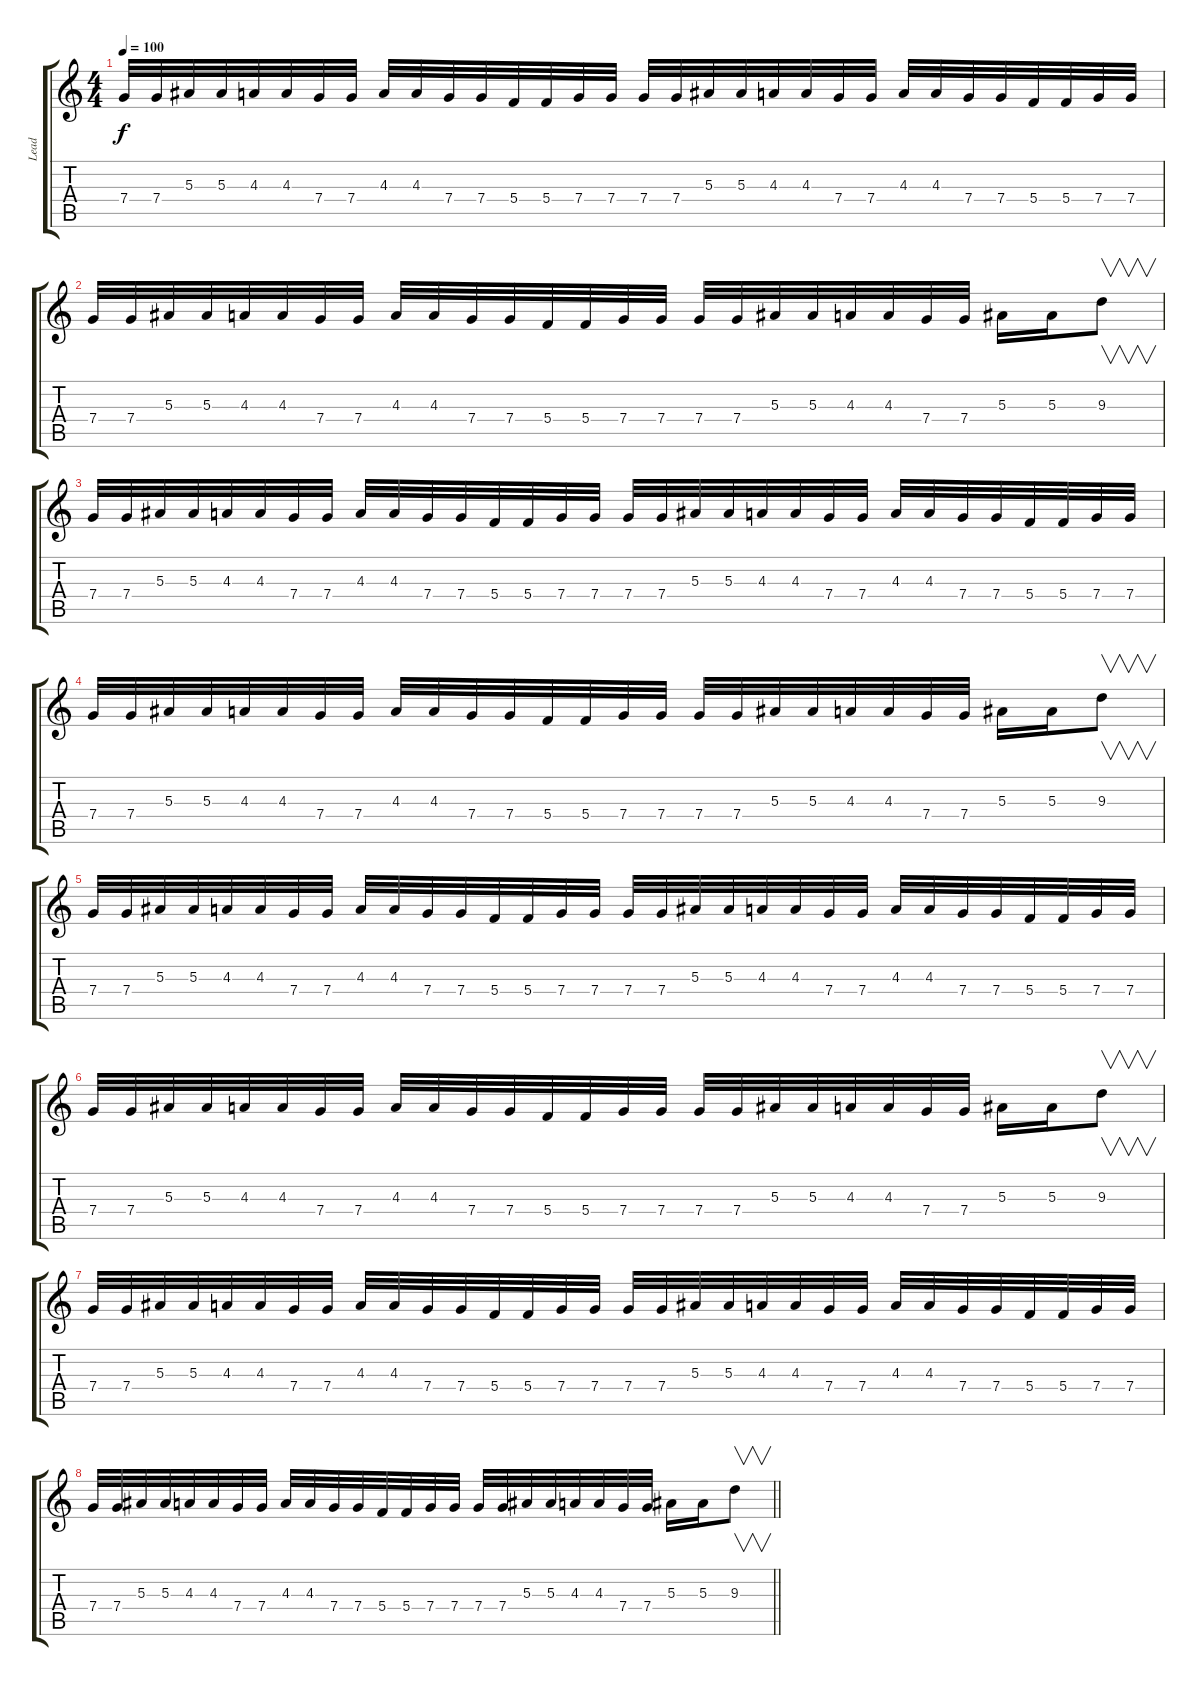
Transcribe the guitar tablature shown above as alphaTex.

\track ("Lead" "Lead") {instrument distortionguitar}
\staff {score tabs}
\tuning (D4 A3 F3 C3 G2 D2) {hide}
\ts (4 4)
\tempo 100
\clef g2
\ks c
7.4.32{dy f} 7.4.32 5.3.32 5.3.32 4.3.32 4.3.32 7.4.32 7.4.32 4.3.32 4.3.32 7.4.32 7.4.32 5.4.32 5.4.32 7.4.32 7.4.32 7.4.32 7.4.32 5.3.32 5.3.32 4.3.32 4.3.32 7.4.32 7.4.32 4.3.32 4.3.32 7.4.32 7.4.32 5.4.32 5.4.32 7.4.32 7.4.32 |
7.4.32 7.4.32 5.3.32 5.3.32 4.3.32 4.3.32 7.4.32 7.4.32 4.3.32 4.3.32 7.4.32 7.4.32 5.4.32 5.4.32 7.4.32 7.4.32 7.4.32 7.4.32 5.3.32 5.3.32 4.3.32 4.3.32 7.4.32 7.4.32 5.3.16 5.3.16 9.3.8{v} |
7.4.32 7.4.32 5.3.32 5.3.32 4.3.32 4.3.32 7.4.32 7.4.32 4.3.32 4.3.32 7.4.32 7.4.32 5.4.32 5.4.32 7.4.32 7.4.32 7.4.32 7.4.32 5.3.32 5.3.32 4.3.32 4.3.32 7.4.32 7.4.32 4.3.32 4.3.32 7.4.32 7.4.32 5.4.32 5.4.32 7.4.32 7.4.32 |
7.4.32 7.4.32 5.3.32 5.3.32 4.3.32 4.3.32 7.4.32 7.4.32 4.3.32 4.3.32 7.4.32 7.4.32 5.4.32 5.4.32 7.4.32 7.4.32 7.4.32 7.4.32 5.3.32 5.3.32 4.3.32 4.3.32 7.4.32 7.4.32 5.3.16 5.3.16 9.3.8{v} |
7.4.32 7.4.32 5.3.32 5.3.32 4.3.32 4.3.32 7.4.32 7.4.32 4.3.32 4.3.32 7.4.32 7.4.32 5.4.32 5.4.32 7.4.32 7.4.32 7.4.32 7.4.32 5.3.32 5.3.32 4.3.32 4.3.32 7.4.32 7.4.32 4.3.32 4.3.32 7.4.32 7.4.32 5.4.32 5.4.32 7.4.32 7.4.32 |
7.4.32 7.4.32 5.3.32 5.3.32 4.3.32 4.3.32 7.4.32 7.4.32 4.3.32 4.3.32 7.4.32 7.4.32 5.4.32 5.4.32 7.4.32 7.4.32 7.4.32 7.4.32 5.3.32 5.3.32 4.3.32 4.3.32 7.4.32 7.4.32 5.3.16 5.3.16 9.3.8{v} |
7.4.32 7.4.32 5.3.32 5.3.32 4.3.32 4.3.32 7.4.32 7.4.32 4.3.32 4.3.32 7.4.32 7.4.32 5.4.32 5.4.32 7.4.32 7.4.32 7.4.32 7.4.32 5.3.32 5.3.32 4.3.32 4.3.32 7.4.32 7.4.32 4.3.32 4.3.32 7.4.32 7.4.32 5.4.32 5.4.32 7.4.32 7.4.32 |
\barLineRight lightlight
7.4.32 7.4.32 5.3.32 5.3.32 4.3.32 4.3.32 7.4.32 7.4.32 4.3.32 4.3.32 7.4.32 7.4.32 5.4.32 5.4.32 7.4.32 7.4.32 7.4.32 7.4.32 5.3.32 5.3.32 4.3.32 4.3.32 7.4.32 7.4.32 5.3.16 5.3.16 9.3.8{v}
